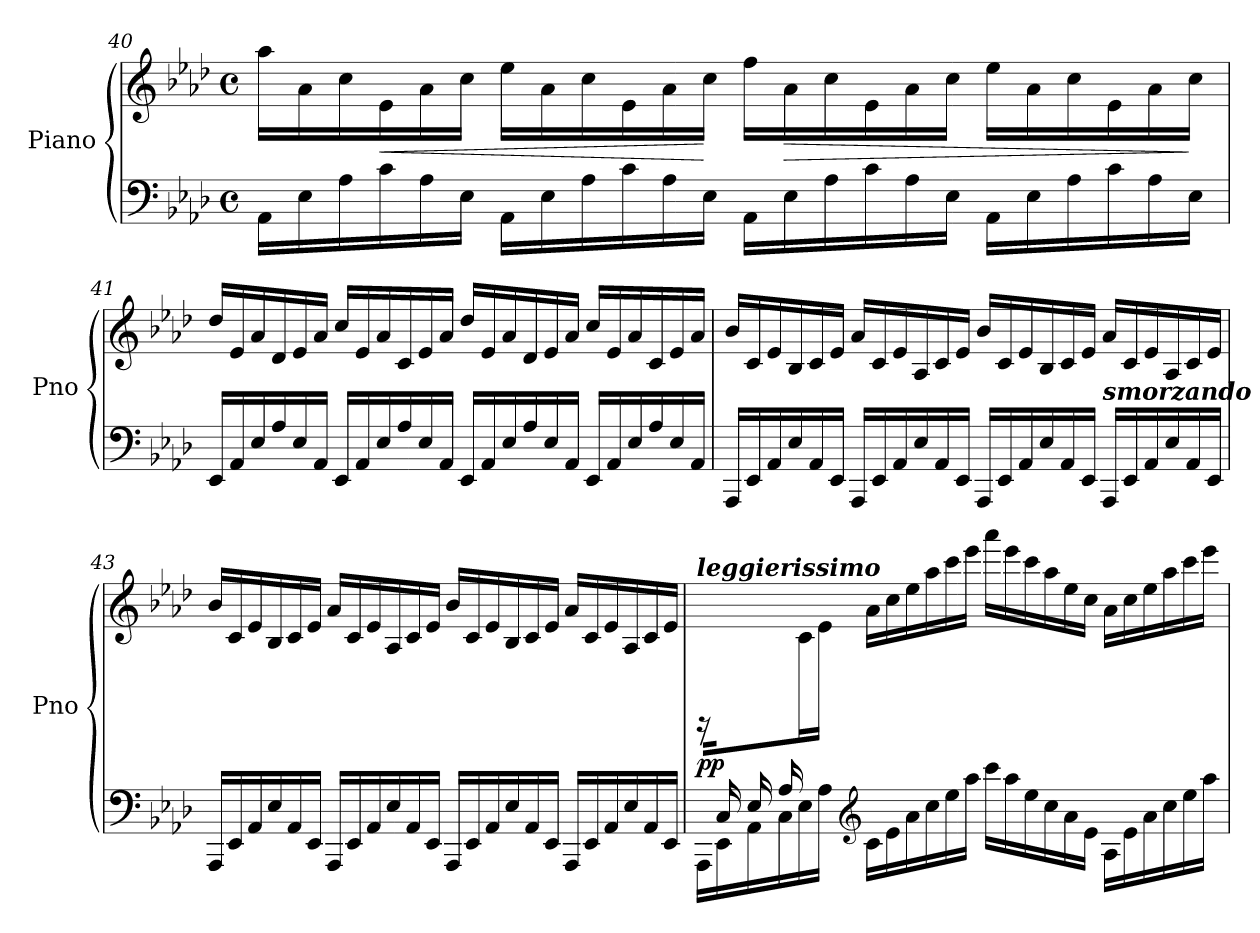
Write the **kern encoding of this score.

**kern	**kern	**dynam
*part1	*part1	*part1
*staff2	*staff1	*staff1/2
*I"Piano	*	*
*I'Pno	*	*
*clefF4	*clefG2	*
*k[b-e-a-d-]	*k[b-e-a-d-]	*
*M4/4	*M4/4	*
*met(c)	*met(c)	*
*Xtuplet	*Xtuplet	*
=40	=40	=40
24AA-\LL	24aa-\LL	.
24E-\	24a-\	.
24A-\	24cc\	.
!	!	!LO:HP:b
24c\	24e-\	<
24A-\	24a-\	.
24E-\JJ	24cc\JJ	.
24AA-\LL	24ee-\LL	.
24E-\	24a-\	.
24A-\	24cc\	.
24c\	24e-\	.
24A-\	24a-\	.
24E-\JJ	24cc\JJ	[
24AA-\LL	24ff\LL	.
!	!	!LO:HP:b
24E-\	24a-\	>
24A-\	24cc\	.
24c\	24e-\	.
24A-\	24a-\	.
24E-\JJ	24cc\JJ	.
24AA-\LL	24ee-\LL	.
24E-\	24a-\	.
24A-\	24cc\	.
24c\	24e-\	.
24A-\	24a-\	.
24E-\JJ	24cc\JJ	]
!!LO:LB:g=z
=41	=41	=41
!	!	!LO:DY:b
24EE-/LL	24dd-/LL	other-dynamics
24AA-/	24e-/	.
24E-/	24a-/	.
24A-/	24d-/	.
24E-/	24e-/	.
24AA-/JJ	24a-/JJ	.
24EE-/LL	24cc/LL	.
24AA-/	24e-/	.
24E-/	24a-/	.
24A-/	24c/	.
24E-/	24e-/	.
24AA-/JJ	24a-/JJ	.
24EE-/LL	24dd-/LL	.
24AA-/	24e-/	.
24E-/	24a-/	.
24A-/	24d-/	.
24E-/	24e-/	.
24AA-/JJ	24a-/JJ	.
24EE-/LL	24cc/LL	.
24AA-/	24e-/	.
24E-/	24a-/	.
24A-/	24c/	.
24E-/	24e-/	.
24AA-/JJ	24a-/JJ	.
!!LO:LB:g=z
=42	=42	=42
24AAA-/LL	24b-/LL	.
24EE-/	24c/	.
24AA-/	24e-/	.
24E-/	24B-/	.
24AA-/	24c/	.
24EE-/JJ	24e-/JJ	.
24AAA-/LL	24a-/LL	.
24EE-/	24c/	.
24AA-/	24e-/	.
24E-/	24A-/	.
24AA-/	24c/	.
24EE-/JJ	24e-/JJ	.
24AAA-/LL	24b-/LL	.
24EE-/	24c/	.
24AA-/	24e-/	.
24E-/	24B-/	.
24AA-/	24c/	.
24EE-/JJ	24e-/JJ	.
!	!LO:TX:b:Bi:t=smorzando	!
24AAA-/LL	24a-/LL	.
24EE-/	24c/	.
24AA-/	24e-/	.
24E-/	24A-/	.
24AA-/	24c/	.
24EE-/JJ	24e-/JJ	.
!!LO:PB:g=z
=43	=43	=43
24AAA-/LL	24b-/LL	.
24EE-/	24c/	.
24AA-/	24e-/	.
24E-/	24B-/	.
24AA-/	24c/	.
24EE-/JJ	24e-/JJ	.
24AAA-/LL	24a-/LL	.
24EE-/	24c/	.
24AA-/	24e-/	.
24E-/	24A-/	.
24AA-/	24c/	.
24EE-/JJ	24e-/JJ	.
24AAA-/LL	24b-/LL	.
24EE-/	24c/	.
24AA-/	24e-/	.
24E-/	24B-/	.
24AA-/	24c/	.
24EE-/JJ	24e-/JJ	.
24AAA-/LL	24a-/LL	.
24EE-/	24c/	.
24AA-/	24e-/	.
24E-/	24A-/	.
24AA-/	24c/	.
24EE-/JJ	24e-/JJ	.
!!LO:LB:g=z
=44	=44	=44
*^	*	*
!	!	!LO:TX:a:Bi:t=leggierissimo	!
!	!	!	!LO:DY:b
24ryy	24AAA-\LL	24rAAA	pp
24C/LL	24EE-\	8ryy	.
24E-/	24AA-\	.	.
24A-/	24C\	.	.
6%5ryy	24E-\	24c\	.
.	24A-\JJ	24e-\JJ	.
*clefG2	*	*	*
.	24c\LL	24a-\LL	.
.	24e-\	24cc\	.
.	24a-\	24ee-\	.
.	24cc\	24aa-\	.
.	24ee-\	24ccc\	.
.	24aa-\JJ	24eee-\JJ	.
.	24ccc\LL	24aaa-\LL	.
.	24aa-\	24eee-\	.
.	24ee-\	24ccc\	.
.	24cc\	24aa-\	.
.	24a-\	24ee-\	.
.	24e-\JJ	24cc\JJ	.
.	24A-\LL	24a-\LL	.
.	24e-\	24cc\	.
.	24a-\	24ee-\	.
.	24cc\	24aa-\	.
.	24ee-\	24ccc\	.
.	24aa-\JJ	24eee-\JJ	.
*v	*v	*	*
=	=	=
*-	*-	*-
